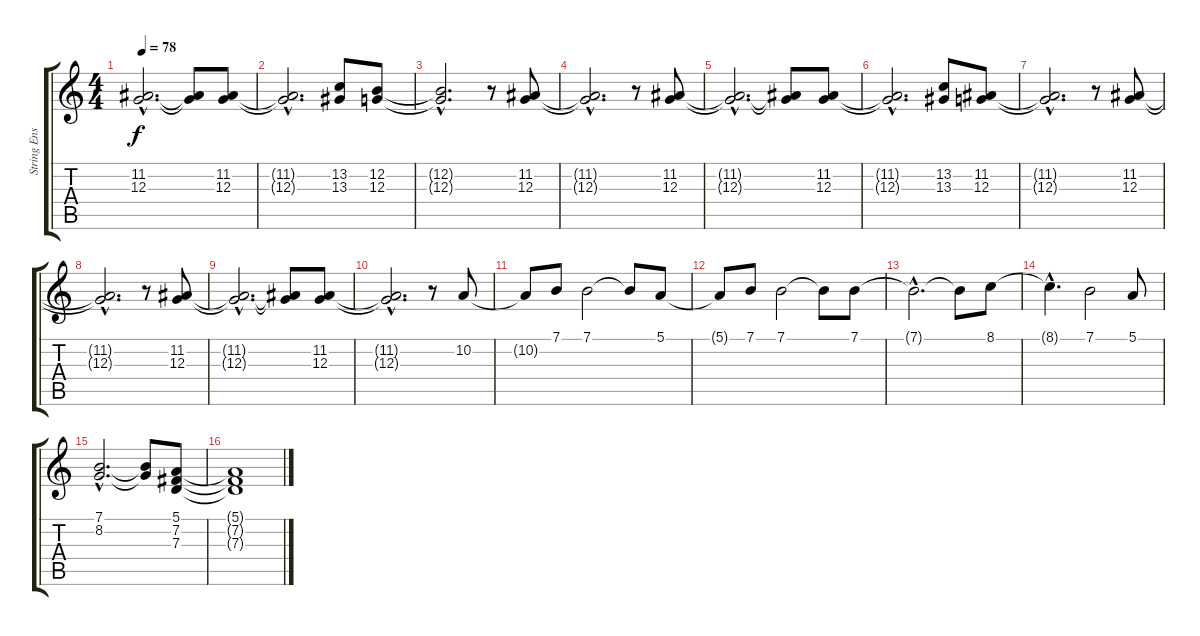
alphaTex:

\track ("String Ensemb." "String Ens") {instrument stringensemble1}
\staff {score tabs}
\tuning (E4 B3 G3 D3 A2 E2) {hide}
\ts (4 4)
\tempo 78
\clef g2
\ks c
(11.2{hac t} 12.3{hac t}).2{d dy f} (11.2{t} 12.3{t}).8 (11.2 12.3).8 |
(11.2{hac t} 12.3{hac t}).2{d} (13.2 13.3).8 (12.2 12.3).8 |
(12.2{hac t} 12.3{hac t}).2{d} r.8 (11.2 12.3).8 |
(11.2{hac t} 12.3{hac t}).2{d} r.8 (11.2 12.3).8 |
(11.2{hac t} 12.3{hac t}).2{d} (11.2{t} 12.3{t}).8 (11.2 12.3).8 |
(11.2{hac t} 12.3{hac t}).2{d} (13.2 13.3).8 (11.2 12.3).8 |
(11.2{hac t} 12.3{hac t}).2{d} r.8 (11.2 12.3).8 |
(11.2{hac t} 12.3{hac t}).2{d} r.8 (11.2 12.3).8 |
(11.2{hac t} 12.3{hac t}).2{d} (11.2{t} 12.3{t}).8 (11.2 12.3).8 |
(11.2{hac t} 12.3{hac t}).2{d} r.8 10.2.8 |
10.2{t}.8 7.1.8 7.1.2 7.1{t}.8 5.1.8 |
5.1{t}.8 7.1.8 7.1.2 7.1{t}.8 7.1.8 |
7.1{hac t}.2{d} 7.1{t}.8 8.1.8 |
8.1{hac t}.4{d} 7.1.2 5.1.8 |
(7.1{hac} 8.2{hac}).2{d} (7.1{t} 8.2{t}).8 (5.1 7.2 7.3).8 |
(5.1{t} 7.2{t} 7.3{t}).1
